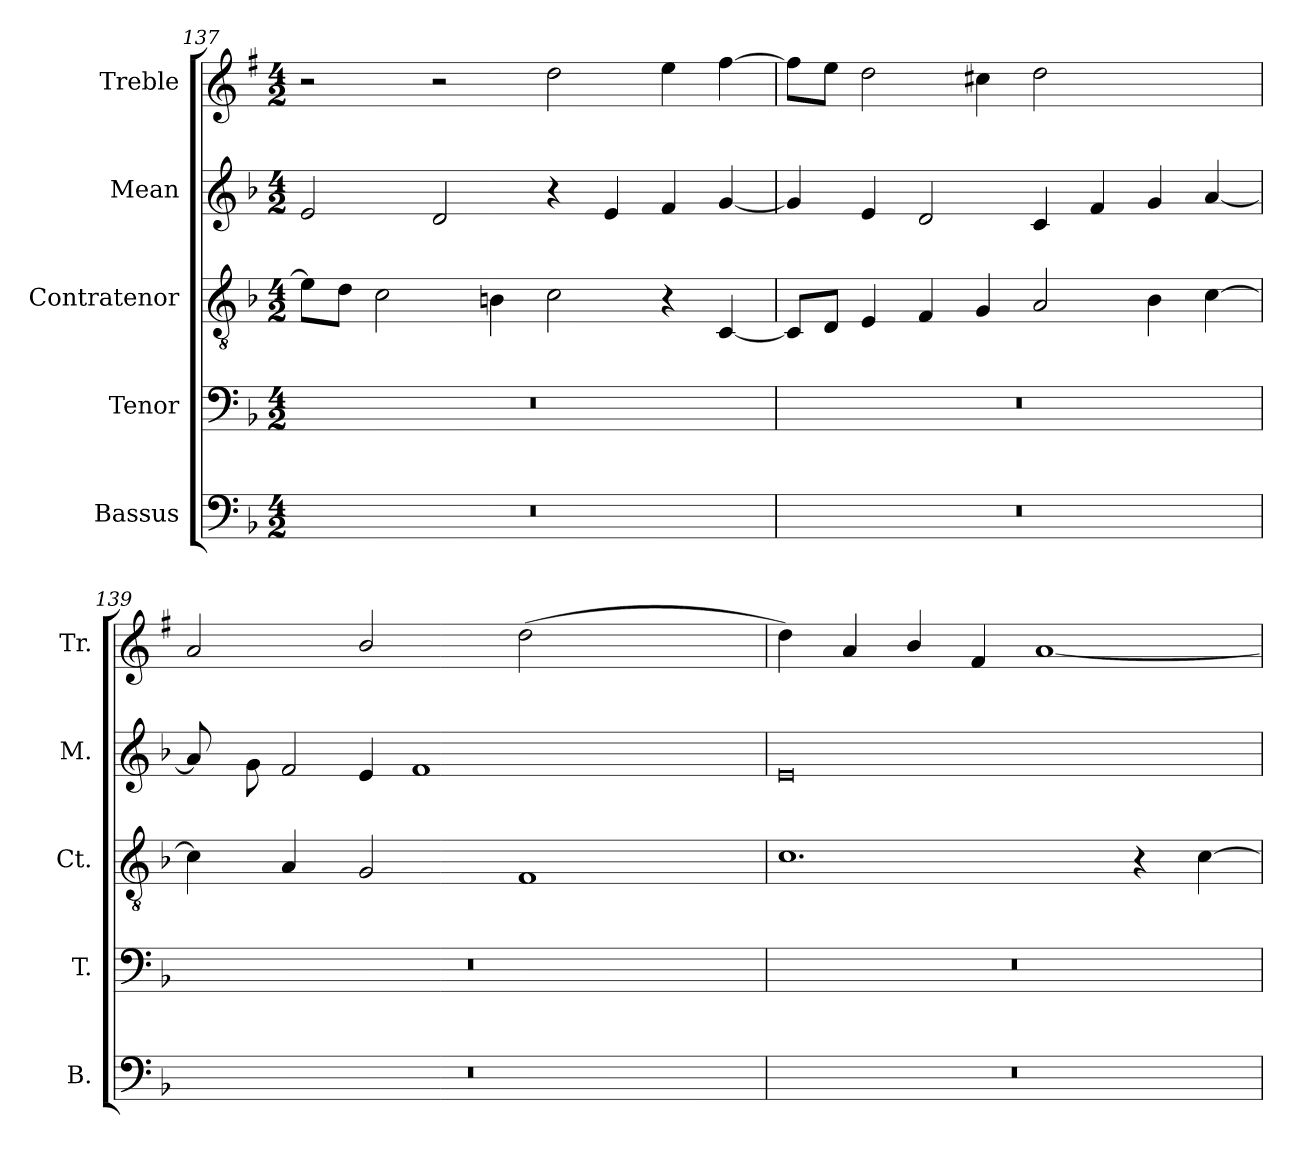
**kern	**kern	**kern	**kern	**kern
*part5	*part4	*part3	*part2	*part1
*staff5	*staff4	*staff3	*staff2	*staff1
*I"Bassus	*I"Tenor	*I"Contratenor	*I"Mean	*I"Treble
*I'B.	*I'T.	*I'Ct.	*I'M.	*I'Tr.
*clefF4	*clefF4	*clefGv2	*clefG2	*clefG2
*ITrd7c12	*	*	*	*ITrd1c2
*k[b-]	*k[b-]	*k[b-]	*k[b-]	*k[b-]
*F:	*F:	*F:	*F:	*F:
*M4/2	*M4/2	*M4/2	*M4/2	*M4/2
=137	=137	=137	=137	=137
0r	0r	8e\L]	2e/	2r
.	.	8d\J	.	.
.	.	2c\	.	.
.	.	.	2d/	2r
.	.	4B>\	.	.
.	.	2c\	4r	2cc\
.	.	.	4e/	.
.	.	4r	4f/	4dd\
.	.	[<4C/	[<4g/	[>4ee\
=138	=138	=138	=138	=138
0r	0r	8C/L]	4g/]	8ee\L]
.	.	8D/J	.	8dd\J
.	.	4E/	4e/	2cc\
.	.	4F/	2d/	.
.	.	4G/	.	4b>\
.	.	2A/	4c/	2cc\
.	.	.	4f/	.
.	.	4B-\	4g/	2ryy
.	.	[<4c\	[<4a/	.
!!LO:LB:g=z
=139	=139	=139	=139	=139
*	*	*	*^	*
*	*	*	*	*^	*
*	*	*	*	*	*^	*
0r	0r	4c\]	8a/]	8ryy	4ryy	2ryy	2g/
.	.	.	8ryy	32ryy	.	.	.
.	.	.	.	8g\	.	.	.
.	.	4A/	4.ryy	.	2f/	.	.
.	.	.	.	4ryy	.	.	.
.	.	2G/	.	.	.	4e/	2a/
.	.	.	.	16.ryy	.	.	.
.	.	.	1ryy	1f	.	.	.
.	.	.	.	.	4.ryy	4.ryy	.
.	.	1F	.	.	.	.	(>2cc\
.	.	.	.	.	2..ryy	2..ryy	.
.	.	.	.	.	.	.	2ryy
.	.	.	4.ryy	4.ryy	.	.	.
*	*	*	*v	*v	*v	*v	*
=140	=140	=140	=140	=140
0r	0r	1.c	0e	4cc\)
.	.	.	.	4g/
.	.	.	.	4a/
.	.	.	.	4e/
.	.	.	.	[<1g
.	.	4r	.	.
.	.	[>4c\	.	.
=	=	=	=	=
*-	*-	*-	*-	*-
